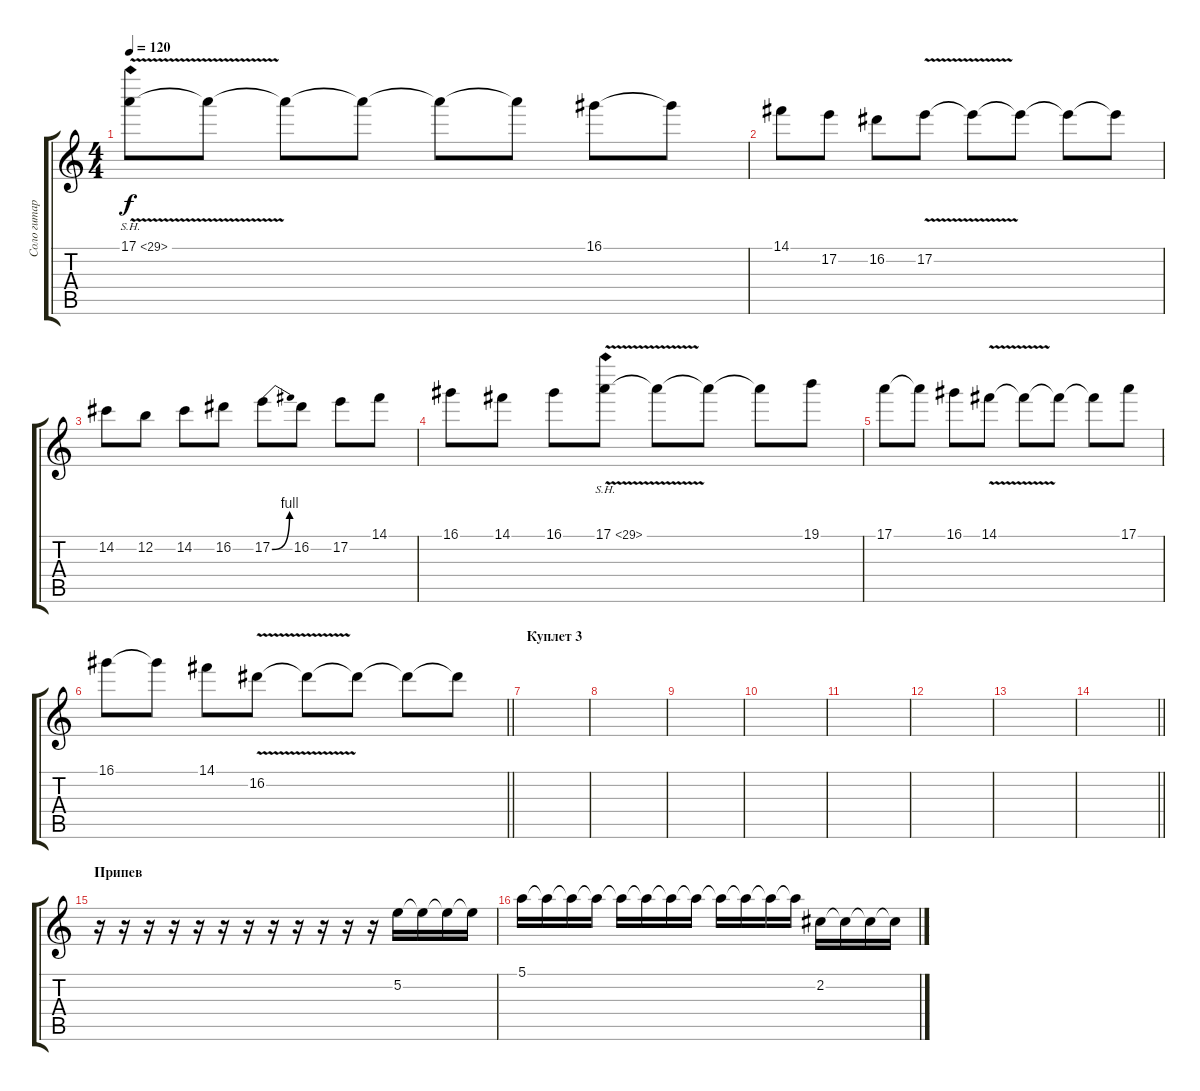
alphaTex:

\track ("Соло гитара строй E" "Соло гитар") {instrument acousticguitarsteel}
\staff {score tabs}
\tuning (E4 B3 G3 D3 A2 E2) {hide}
\ts (4 4)
\tempo 120
\clef g2
\ks c
17.1{sh 12 v}.8{dy f} 17.1{t}.8 17.1{t}.8 17.1{t}.8 17.1{t}.8 17.1{t}.8 16.1.8 16.1{t}.8 |
14.1.8 17.2.8 16.2.8 17.2{v}.8 17.2{t}.8 17.2{t}.8 17.2{t}.8 17.2{t}.8 |
14.2.8 12.2.8 14.2.8 16.2.8 17.2{be (bend 0 0 60 4)}.8 16.2.8 17.2.8 14.1.8 |
16.1.8 14.1.8 16.1.8 17.1{sh 12 v}.8 17.1{t}.8 17.1{t}.8 17.1{t}.8 19.1.8 |
17.1.8 17.1{t}.8 16.1.8 14.1{v}.8 14.1{t}.8 14.1{t}.8 14.1{t}.8 17.1.8 |
\barLineRight lightlight
16.1.8 16.1{t}.8 14.1.8 16.2{v}.8 16.2{t}.8 16.2{t}.8 16.2{t}.8 16.2{t}.8 |
\section ("" "Куплет 3")
|
|
|
|
|
|
|
\barLineRight lightlight
|
\section ("" "Припев")
r.16 r.16 r.16 r.16 r.16 r.16 r.16 r.16 r.16 r.16 r.16 r.16 5.2.16 5.2{t}.16 5.2{t}.16 5.2{t}.16 |
5.1.16 5.1{t}.16 5.1{t}.16 5.1{t}.16 5.1{t}.16 5.1{t}.16 5.1{t}.16 5.1{t}.16 5.1{t}.16 5.1{t}.16 5.1{t}.16 5.1{t}.16 2.2.16 2.2{t}.16 2.2{t}.16 2.2{t}.16
